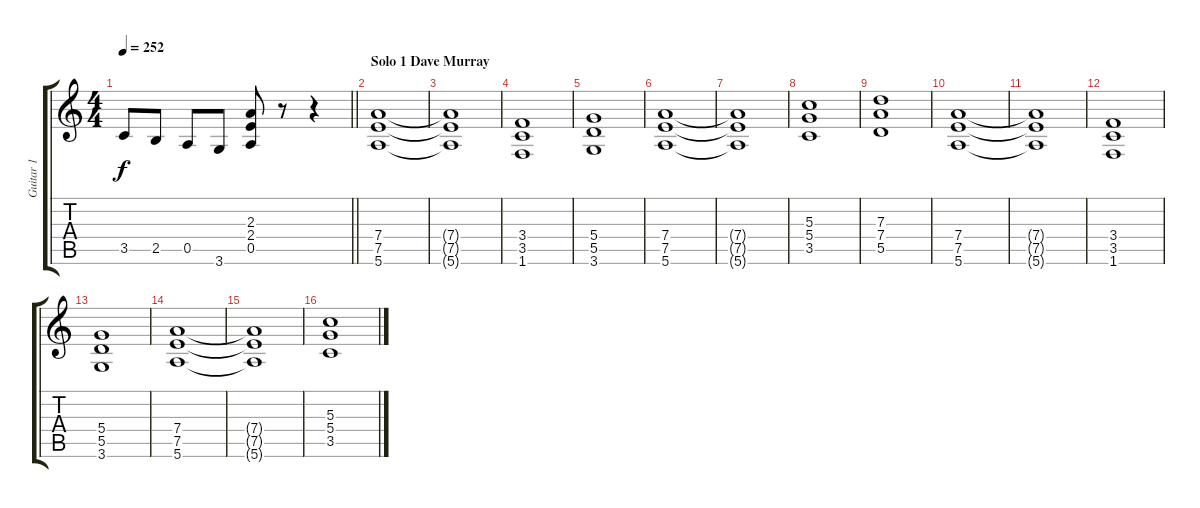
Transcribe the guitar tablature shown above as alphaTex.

\track ("Guitar 1" "Guitar 1") {instrument distortionguitar}
\staff {score tabs}
\tuning (E4 B3 G3 D3 A2 E2) {hide}
\ts (4 4)
\tempo 252
\clef g2
\barLineRight lightlight
\ks c
3.5.8{dy f} 2.5.8 0.5.8 3.6.8 (2.3 2.4 0.5).8 r.8 r.4 |
\section ("" "Solo 1 Dave Murray")
(7.4 7.5 5.6).1 |
(7.4{t} 7.5{t} 5.6{t}).1 |
(3.4 3.5 1.6).1 |
(5.4 5.5 3.6).1 |
(7.4 7.5 5.6).1 |
(7.4{t} 7.5{t} 5.6{t}).1 |
(5.3 5.4 3.5).1 |
(7.3 7.4 5.5).1 |
(7.4 7.5 5.6).1 |
(7.4{t} 7.5{t} 5.6{t}).1 |
(3.4 3.5 1.6).1 |
(5.4 5.5 3.6).1 |
(7.4 7.5 5.6).1 |
(7.4{t} 7.5{t} 5.6{t}).1 |
(5.3 5.4 3.5).1
